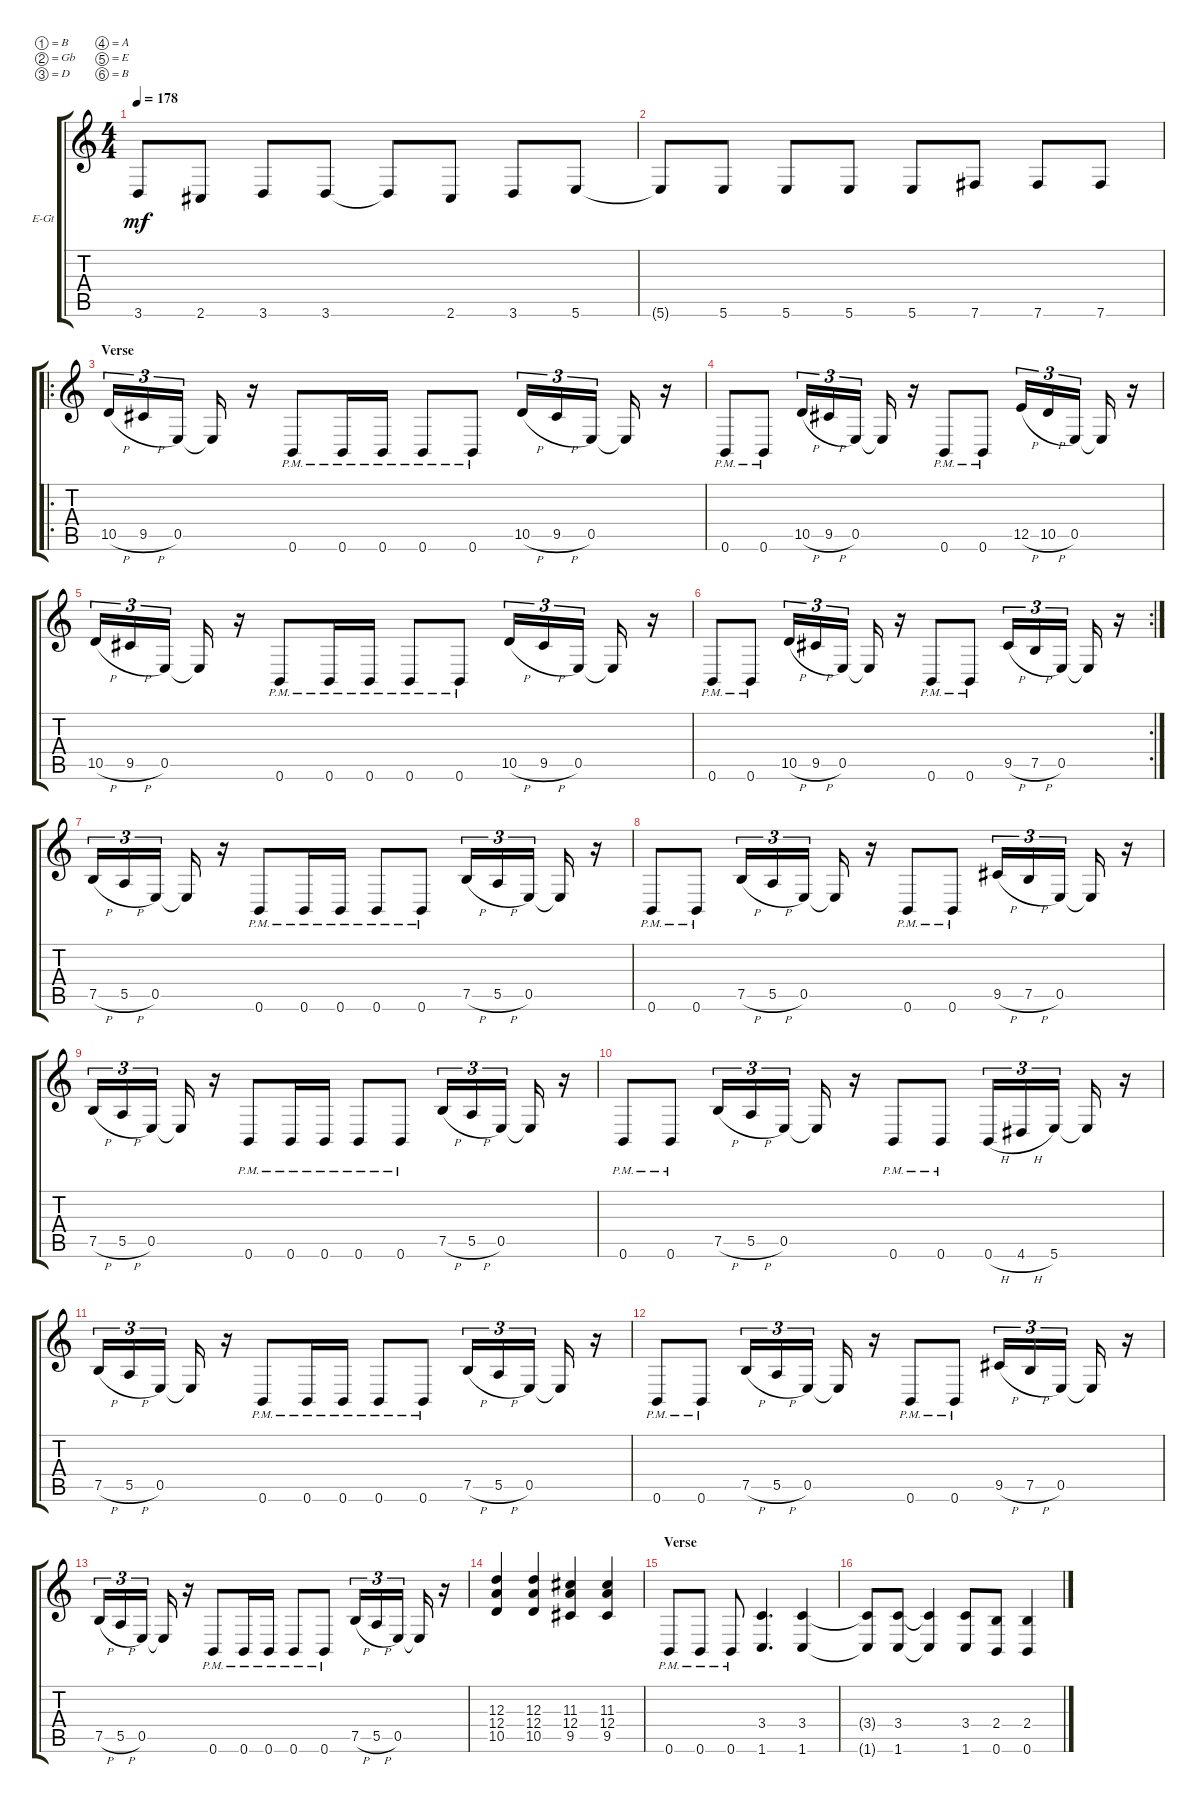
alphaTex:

\bracketExtendMode groupsimilarinstruments
\firstSystemTrackNameOrientation horizontal
\otherSystemsTrackNameOrientation horizontal
\track ("Electric Guitar 2" "E-Gt") {instrument distortionguitar}
\staff {score tabs}
\tuning (B3 Gb3 D3 A2 E2 B1)
\ts (4 4)
\tempo 178
\clef g2
\ks c
3.6.8{dy mf} 2.6.8 3.6.8 3.6.8 3.6{t}.8 2.6.8 3.6.8 5.6.8 |
5.6{t}.8 5.6.8 5.6.8 5.6.8 5.6.8 7.6.8 7.6.8 7.6.8 |
\ro
\section ("" "Verse")
10.5{h}.16{tu (3 2)} 9.5{h}.16{tu (3 2)} 0.5.16{tu (3 2)} 0.5{t}.16 r.16 0.6{pm}.8 0.6{pm}.16 0.6{pm}.16 0.6{pm}.8 0.6{pm}.8 10.5{h}.16{tu (3 2)} 9.5{h}.16{tu (3 2)} 0.5.16{tu (3 2)} 0.5{t}.16 r.16 |
0.6{pm}.8 0.6{pm}.8 10.5{h}.16{tu (3 2)} 9.5{h}.16{tu (3 2)} 0.5.16{tu (3 2)} 0.5{t}.16 r.16 0.6{pm}.8 0.6{pm}.8 12.5{h}.16{tu (3 2)} 10.5{h}.16{tu (3 2)} 0.5.16{tu (3 2)} 0.5{t}.16 r.16 |
10.5{h}.16{tu (3 2)} 9.5{h}.16{tu (3 2)} 0.5.16{tu (3 2)} 0.5{t}.16 r.16 0.6{pm}.8 0.6{pm}.16 0.6{pm}.16 0.6{pm}.8 0.6{pm}.8 10.5{h}.16{tu (3 2)} 9.5{h}.16{tu (3 2)} 0.5.16{tu (3 2)} 0.5{t}.16 r.16 |
\rc 2
0.6{pm}.8 0.6{pm}.8 10.5{h}.16{tu (3 2)} 9.5{h}.16{tu (3 2)} 0.5.16{tu (3 2)} 0.5{t}.16 r.16 0.6{pm}.8 0.6{pm}.8 9.5{h}.16{tu (3 2)} 7.5{h}.16{tu (3 2)} 0.5.16{tu (3 2)} 0.5{t}.16 r.16 |
7.5{h}.16{tu (3 2)} 5.5{h}.16{tu (3 2)} 0.5.16{tu (3 2)} 0.5{t}.16 r.16 0.6{pm}.8 0.6{pm}.16 0.6{pm}.16 0.6{pm}.8 0.6{pm}.8 7.5{h}.16{tu (3 2)} 5.5{h}.16{tu (3 2)} 0.5.16{tu (3 2)} 0.5{t}.16 r.16 |
0.6{pm}.8 0.6{pm}.8 7.5{h}.16{tu (3 2)} 5.5{h}.16{tu (3 2)} 0.5.16{tu (3 2)} 0.5{t}.16 r.16 0.6{pm}.8 0.6{pm}.8 9.5{h}.16{tu (3 2)} 7.5{h}.16{tu (3 2)} 0.5.16{tu (3 2)} 0.5{t}.16 r.16 |
7.5{h}.16{tu (3 2)} 5.5{h}.16{tu (3 2)} 0.5.16{tu (3 2)} 0.5{t}.16 r.16 0.6{pm}.8 0.6{pm}.16 0.6{pm}.16 0.6{pm}.8 0.6{pm}.8 7.5{h}.16{tu (3 2)} 5.5{h}.16{tu (3 2)} 0.5.16{tu (3 2)} 0.5{t}.16 r.16 |
0.6{pm}.8 0.6{pm}.8 7.5{h}.16{tu (3 2)} 5.5{h}.16{tu (3 2)} 0.5.16{tu (3 2)} 0.5{t}.16 r.16 0.6{pm}.8 0.6{pm}.8 0.6{h}.16{tu (3 2)} 4.6{h}.16{tu (3 2)} 5.6.16{tu (3 2)} 5.6{t}.16 r.16 |
7.5{h}.16{tu (3 2)} 5.5{h}.16{tu (3 2)} 0.5.16{tu (3 2)} 0.5{t}.16 r.16 0.6{pm}.8 0.6{pm}.16 0.6{pm}.16 0.6{pm}.8 0.6{pm}.8 7.5{h}.16{tu (3 2)} 5.5{h}.16{tu (3 2)} 0.5.16{tu (3 2)} 0.5{t}.16 r.16 |
0.6{pm}.8 0.6{pm}.8 7.5{h}.16{tu (3 2)} 5.5{h}.16{tu (3 2)} 0.5.16{tu (3 2)} 0.5{t}.16 r.16 0.6{pm}.8 0.6{pm}.8 9.5{h}.16{tu (3 2)} 7.5{h}.16{tu (3 2)} 0.5.16{tu (3 2)} 0.5{t}.16 r.16 |
7.5{h}.16{tu (3 2)} 5.5{h}.16{tu (3 2)} 0.5.16{tu (3 2)} 0.5{t}.16 r.16 0.6{pm}.8 0.6{pm}.16 0.6{pm}.16 0.6{pm}.8 0.6{pm}.8 7.5{h}.16{tu (3 2)} 5.5{h}.16{tu (3 2)} 0.5.16{tu (3 2)} 0.5{t}.16 r.16 |
(12.4 12.3 10.5).4 (12.3 12.4 10.5).4 (12.4 11.3 9.5).4 (11.3 12.4 9.5).4 |
\section ("" "Verse")
0.6{pm}.8 0.6{pm}.8 0.6{pm}.8 (1.6 3.4).4{d} (1.6 3.4).4 |
(3.4{t} 1.6{t}).8 (1.6 3.4).8 (1.6{t} 3.4{t}).4 (1.6 3.4).8 (0.6 2.4).8 (0.6 2.4).4
